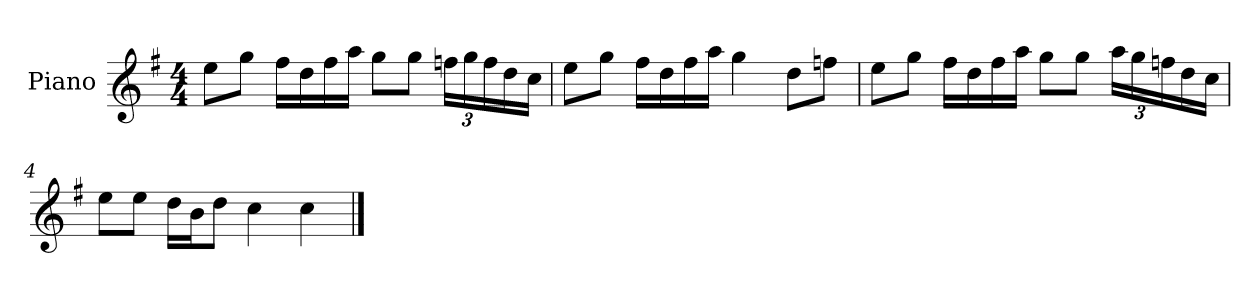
**kern
*part1
*staff1
*I"Piano
*I'P-no
*clefG2
*k[f#]
*M4/4
*MM90
=1
8ee\L
8gg\J
16ff#\LL
16dd\
16ff#\
16aa\JJ
8gg\L
8gg\J
*Xbrackettup
24ffn\LL
24gg\
24ff\
16dd\
16cc\JJ
=2
8ee\L
8gg\J
16ff#\LL
16dd\
16ff#\
16aa\JJ
4gg\
8dd\L
8ffn\J
=3
8ee\L
8gg\J
16ff#\LL
16dd\
16ff#\
16aa\JJ
8gg\L
8gg\J
24aa\LL
24gg\
24ffn\
16dd\
16cc\JJ
!!LO:LB:g=z
=4
8ee\L
8ee\J
16dd\LL
16b\J
8dd\J
4cc\
4cc\
==
*-
